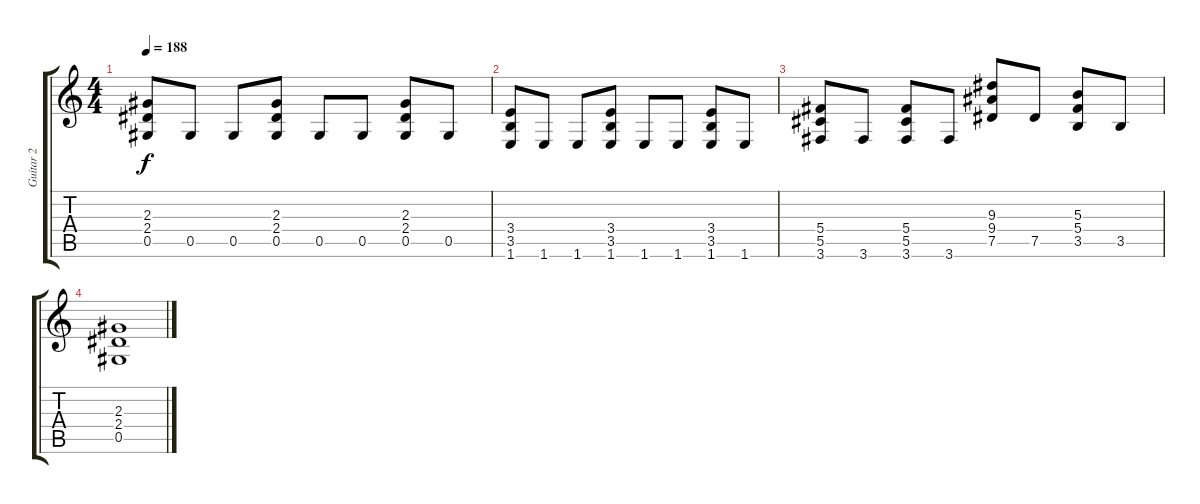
\track ("Guitar 2" "Guitar 2") {instrument distortionguitar}
\staff {score tabs}
\tuning (Eb4 Bb3 Gb3 Db3 Ab2 Eb2) {hide}
\ts (4 4)
\tempo 188
\clef g2
\ks c
(2.3 2.4 0.5).8{dy f} 0.5.8 0.5.8 (2.3 2.4 0.5).8 0.5.8 0.5.8 (2.3 2.4 0.5).8 0.5.8 |
(3.4 3.5 1.6).8 1.6.8 1.6.8 (3.4 3.5 1.6).8 1.6.8 1.6.8 (3.4 3.5 1.6).8 1.6.8 |
(5.4 5.5 3.6).8 3.6.8 (5.4 5.5 3.6).8 3.6.8 (9.3 9.4 7.5).8 7.5.8 (5.3 5.4 3.5).8 3.5.8 |
(2.3 2.4 0.5).1
